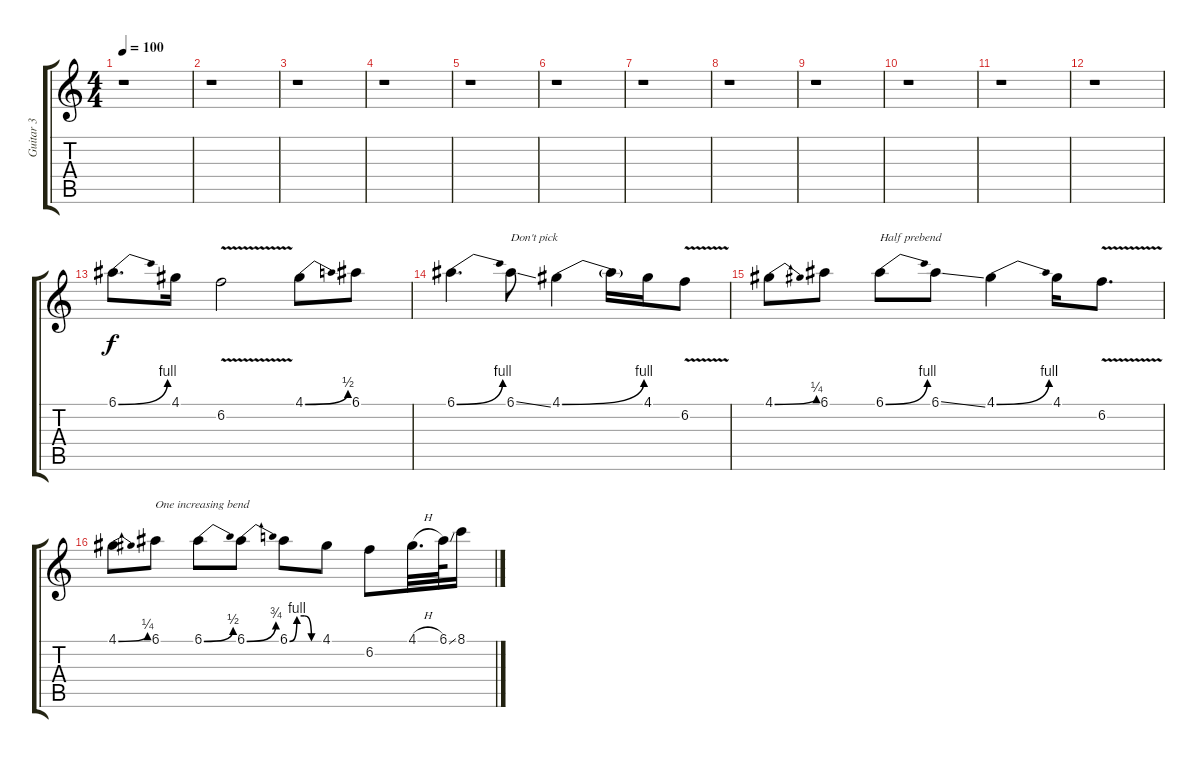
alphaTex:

\track ("Guitar 3" "Guitar 3") {instrument electricguitarjazz}
\staff {score tabs}
\tuning (E4 B3 G3 D3 A2 E2) {hide}
\ts (4 4)
\tempo 100
\clef g2
\ks c
r.1{dy f} |
r.1 |
r.1 |
r.1 |
r.1 |
r.1 |
r.1 |
r.1 |
r.1 |
r.1 |
r.1 |
r.1 |
6.1{be (bend 0 0 60 4)}.8{d} 4.1.16 6.2{v}.2 4.1{be (bend 0 0 60 2)}.8 6.1.8 |
6.1{be (bend 0 0 60 4)}.4{d} 6.1{ss}.8{txt "Don't pick"} 4.1{be (bend 0 0 60 4)}.4 4.1{t}.16 4.1.16 6.2{v}.8 |
4.1{be (bend 0 0 60 1)}.8 6.1.8 6.1{be (bend 0 0 60 4)}.8{txt "Half prebend"} 6.1{ss}.8 4.1{be (bend 0 0 60 4)}.4 4.1.16 6.2{v}.8{d} |
4.1{be (bend 0 0 60 1)}.8 6.1.8{txt "One increasing bend"} 6.1{be (bend 0 0 60 2)}.8 6.1{be (bend 0 0 60 3)}.8 6.1{be (custom 0 0 15 4 30 4 45 0 60 0)}.8 4.1.8 6.2.8 4.1{h}.32{d} 6.1{ss}.64 8.1.16
